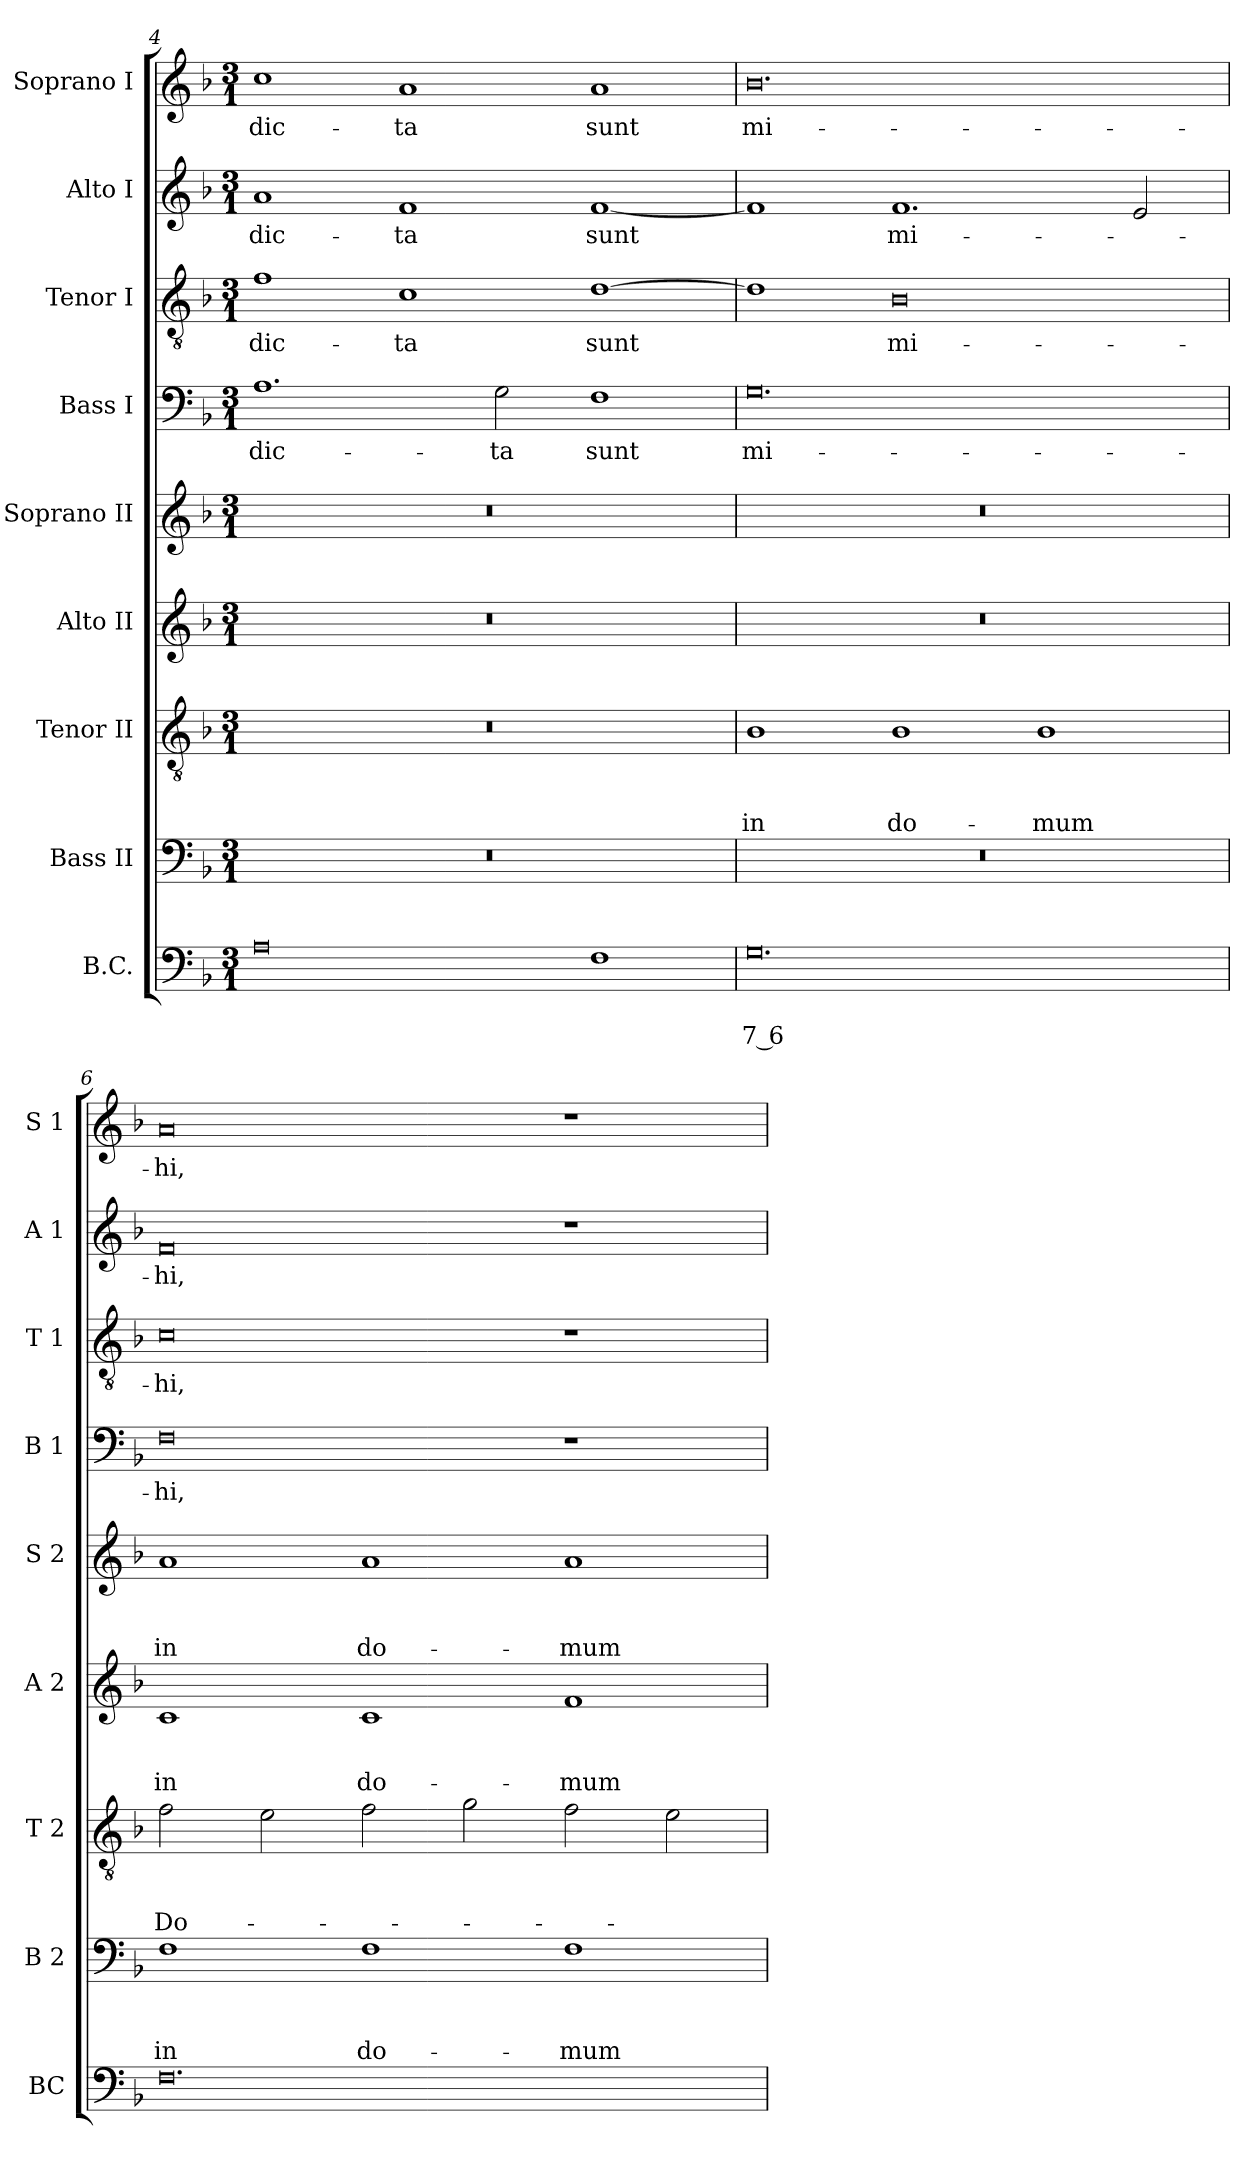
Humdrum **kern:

**kern	**text	**text	**kern	**text	**text	**text	**kern	**text	**text	**text	**kern	**text	**text	**text	**kern	**text	**text	**text	**kern	**text	**kern	**text	**kern	**text	**kern	**text
*part9	*part9	*part9	*part8	*part8	*part8	*part8	*part7	*part7	*part7	*part7	*part6	*part6	*part6	*part6	*part5	*part5	*part5	*part5	*part4	*part4	*part3	*part3	*part2	*part2	*part1	*part1
*staff9	*staff9	*staff9	*staff8	*staff8	*staff8	*staff8	*staff7	*staff7	*staff7	*staff7	*staff6	*staff6	*staff6	*staff6	*staff5	*staff5	*staff5	*staff5	*staff4	*staff4	*staff3	*staff3	*staff2	*staff2	*staff1	*staff1
*I"B.C.	*	*	*I"Bass II	*	*	*	*I"Tenor II	*	*	*	*I"Alto II	*	*	*	*I"Soprano II	*	*	*	*I"Bass I	*	*I"Tenor I	*	*I"Alto I	*	*I"Soprano I	*
*I'BC	*	*	*I'B 2	*	*	*	*I'T 2	*	*	*	*I'A 2	*	*	*	*I'S 2	*	*	*	*I'B 1	*	*I'T 1	*	*I'A 1	*	*I'S 1	*
*clefF4	*	*	*clefF4	*	*	*	*clefGv2	*	*	*	*clefG2	*	*	*	*clefG2	*	*	*	*clefF4	*	*clefGv2	*	*clefG2	*	*clefG2	*
*k[b-]	*	*	*k[b-]	*	*	*	*k[b-]	*	*	*	*k[b-]	*	*	*	*k[b-]	*	*	*	*k[b-]	*	*k[b-]	*	*k[b-]	*	*k[b-]	*
*F:	*	*	*F:	*	*	*	*F:	*	*	*	*F:	*	*	*	*F:	*	*	*	*F:	*	*F:	*	*F:	*	*F:	*
*M3/1	*	*	*M3/1	*	*	*	*M3/1	*	*	*	*M3/1	*	*	*	*M3/1	*	*	*	*M3/1	*	*M3/1	*	*M3/1	*	*M3/1	*
=4	=4	=4	=4	=4	=4	=4	=4	=4	=4	=4	=4	=4	=4	=4	=4	=4	=4	=4	=4	=4	=4	=4	=4	=4	=4	=4
!	!	!	!	!	!	!	!	!	!	!	!	!	!	!	!	!	!	!	!	!LO:LY:b	!	!LO:LY:b	!	!LO:LY:b	!	!LO:LY:b
0A	.	.	0.r	.	.	.	0.r	.	.	.	0.r	.	.	.	0.r	.	.	.	1.A	dic-	1f	dic-	1a	dic-	1cc	dic-
!	!	!	!	!	!	!	!	!	!	!	!	!	!	!	!	!	!	!	!	!	!	!LO:LY:b	!	!LO:LY:b	!	!LO:LY:b
.	.	.	.	.	.	.	.	.	.	.	.	.	.	.	.	.	.	.	.	.	1c	-ta	1f	-ta	1a	-ta
!	!	!	!	!	!	!	!	!	!	!	!	!	!	!	!	!	!	!	!	!LO:LY:b	!	!	!	!	!	!
.	.	.	.	.	.	.	.	.	.	.	.	.	.	.	.	.	.	.	2G\	-ta	.	.	.	.	.	.
!	!	!	!	!	!	!	!	!	!	!	!	!	!	!	!	!	!	!	!	!LO:LY:b	!	!LO:LY:b	!	!LO:LY:b	!	!LO:LY:b
1F	.	.	.	.	.	.	.	.	.	.	.	.	.	.	.	.	.	.	1F	sunt	[1d	sunt	[1f	sunt	1a	sunt
=5	=5	=5	=5	=5	=5	=5	=5	=5	=5	=5	=5	=5	=5	=5	=5	=5	=5	=5	=5	=5	=5	=5	=5	=5	=5	=5
!	!	!LO:LY:b	!	!	!	!	!	!	!	!LO:LY:b	!	!	!	!	!	!	!	!	!	!LO:LY:b	!	!	!	!	!	!LO:LY:b
0.G	.	7 6	0.r	.	.	.	1B-	.	.	in	0.r	.	.	.	0.r	.	.	.	0.G	mi-	1d]	.	1f]	.	0.b-	mi-
!	!	!	!	!	!	!	!	!	!	!LO:LY:b	!	!	!	!	!	!	!	!	!	!	!	!LO:LY:b	!	!LO:LY:b	!	!
.	.	.	.	.	.	.	1B-	.	.	do-	.	.	.	.	.	.	.	.	.	.	0B-	mi-	1.f	mi-	.	.
!	!	!	!	!	!	!	!	!	!	!LO:LY:b	!	!	!	!	!	!	!	!	!	!	!	!	!	!	!	!
.	.	.	.	.	.	.	1B-	.	.	-mum	.	.	.	.	.	.	.	.	.	.	.	.	.	.	.	.
.	.	.	.	.	.	.	.	.	.	.	.	.	.	.	.	.	.	.	.	.	.	.	2e/	.	.	.
=6	=6	=6	=6	=6	=6	=6	=6	=6	=6	=6	=6	=6	=6	=6	=6	=6	=6	=6	=6	=6	=6	=6	=6	=6	=6	=6
!	!	!	!	!	!	!LO:LY:b	!	!	!	!LO:LY:b	!	!	!	!LO:LY:b	!	!	!	!LO:LY:b	!	!LO:LY:b	!	!LO:LY:b	!	!LO:LY:b	!	!LO:LY:b
0.F	.	.	1F	.	.	in	2f\	.	.	Do-	1c	.	.	in	1a	.	.	in	0F	-hi,	0c	-hi,	0f	-hi,	0a	-hi,
.	.	.	.	.	.	.	2e\	.	.	.	.	.	.	.	.	.	.	.	.	.	.	.	.	.	.	.
!	!	!	!	!	!	!LO:LY:b	!	!	!	!	!	!	!	!LO:LY:b	!	!	!	!LO:LY:b	!	!	!	!	!	!	!	!
.	.	.	1F	.	.	do-	2f\	.	.	.	1c	.	.	do-	1a	.	.	do-	.	.	.	.	.	.	.	.
.	.	.	.	.	.	.	2g\	.	.	.	.	.	.	.	.	.	.	.	.	.	.	.	.	.	.	.
!	!	!	!	!	!	!LO:LY:b	!	!	!	!	!	!	!	!LO:LY:b	!	!	!	!LO:LY:b	!	!	!	!	!	!	!	!
.	.	.	1F	.	.	-mum	2f\	.	.	.	1f	.	.	-mum	1a	.	.	-mum	1r	.	1r	.	1r	.	1r	.
.	.	.	.	.	.	.	2e\	.	.	.	.	.	.	.	.	.	.	.	.	.	.	.	.	.	.	.
=	=	=	=	=	=	=	=	=	=	=	=	=	=	=	=	=	=	=	=	=	=	=	=	=	=	=
*-	*-	*-	*-	*-	*-	*-	*-	*-	*-	*-	*-	*-	*-	*-	*-	*-	*-	*-	*-	*-	*-	*-	*-	*-	*-	*-
